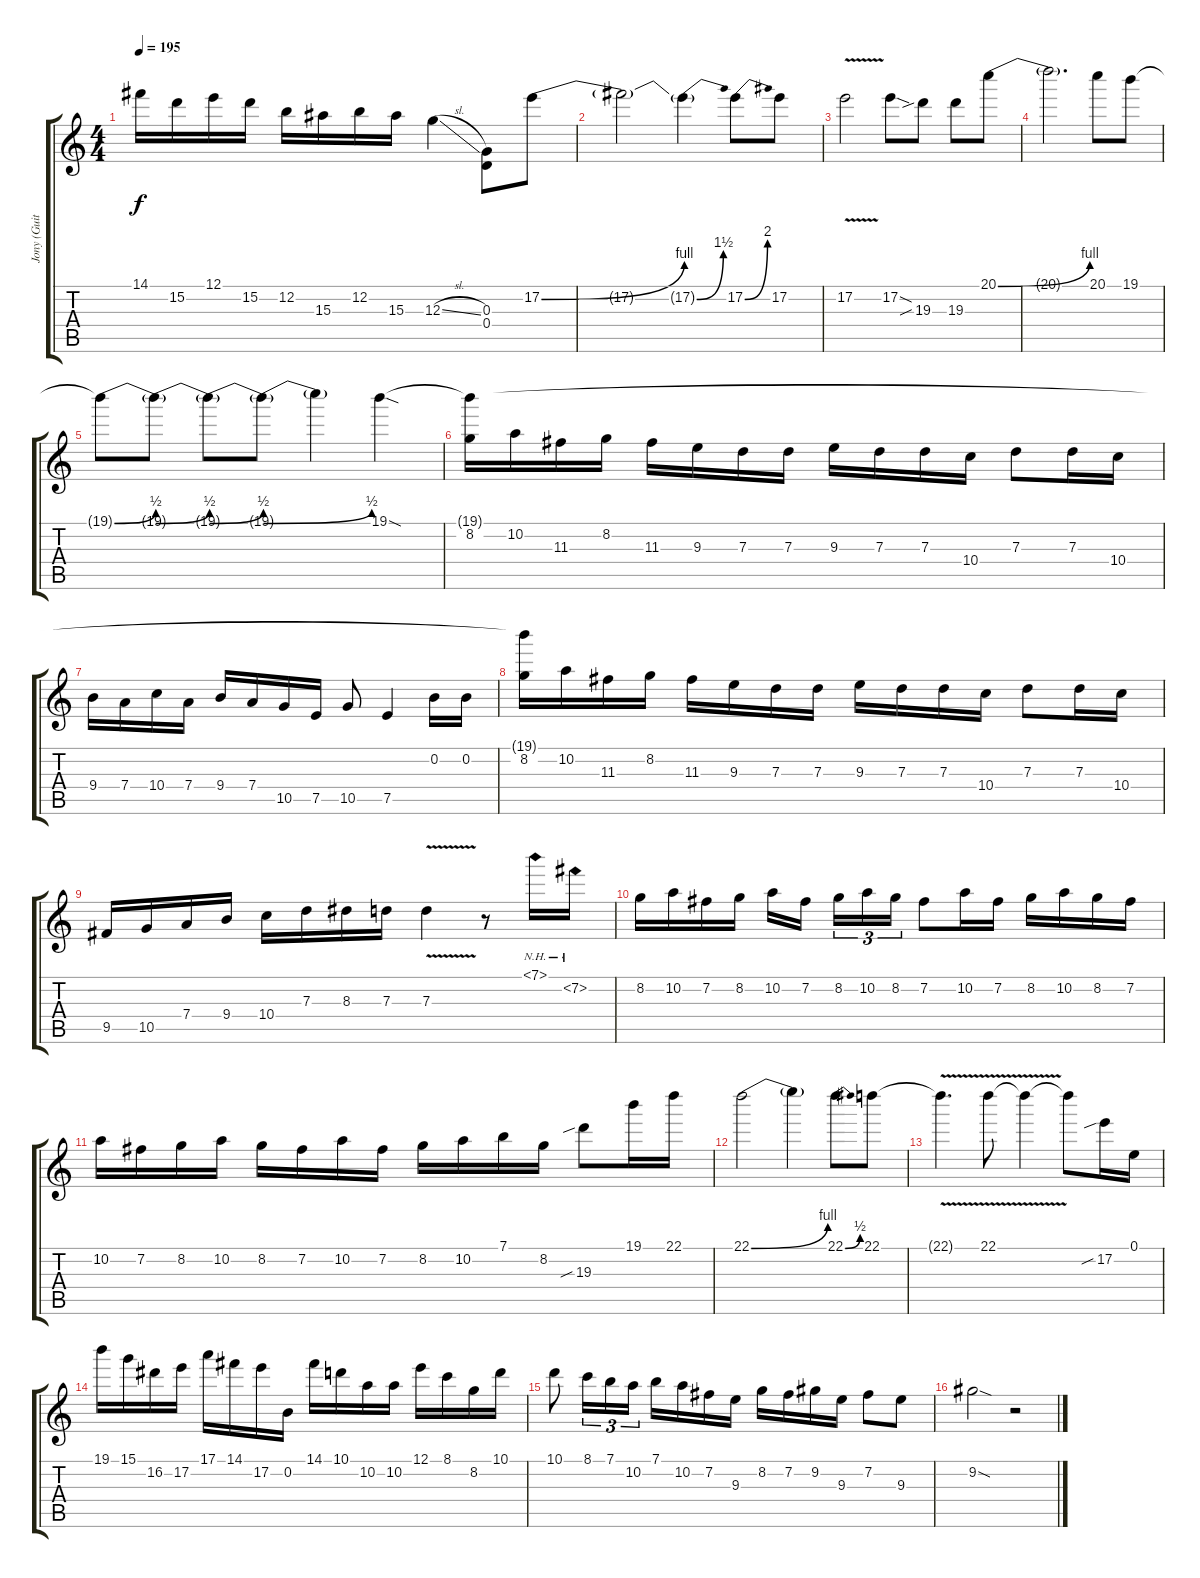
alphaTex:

\track ("Jony (Guitar)" "Jony (Guit") {instrument overdrivenguitar}
\staff {score tabs}
\tuning (E4 B3 G3 D3 A2 E2) {hide}
\ts (4 4)
\tempo 195
\clef g2
\ks c
14.1.16{dy f} 15.2.16 12.1.16 15.2.16 12.2.16 15.3.16 12.2.16 15.3.16 12.3{sl}.4 (0.3 0.4).8 17.2{be (bend 0 0 60 4)}.8 |
17.2{t}.2 17.2{be (bend 0 0 60 6) t}.4 17.2{be (bend 0 0 60 8)}.8 17.2.8 |
17.2{v}.2 17.2{sod}.8 19.3{sib}.8 19.3.8 20.1{be (bend 0 0 60 4)}.8 |
20.1{t}.2{d} 20.1.8 19.1.8 |
19.1{be (bend 0 0 60 2) t}.8 19.1{be (bend 0 0 60 2) t}.8 19.1{be (bend 0 0 60 2) t}.8 19.1{be (bend 0 0 60 2) t}.8 19.1{t}.4 19.1{sod}.4 |
(19.1{t} 8.2).16 10.2.16 11.3.16 8.2.16 11.3.16 9.3.16 7.3.16 7.3.16 9.3.16 7.3.16 7.3.16 10.4.16 7.3.8 7.3.16 10.4.16 |
9.4.16 7.4.16 10.4.16 7.4.16 9.4.16 7.4.16 10.5.16 7.5.16 10.5.8 7.5.4 0.2.16 0.2.16 |
(19.1{t} 8.2).16 10.2.16 11.3.16 8.2.16 11.3.16 9.3.16 7.3.16 7.3.16 9.3.16 7.3.16 7.3.16 10.4.16 7.3.8 7.3.16 10.4.16 |
9.5.16 10.5.16 7.4.16 9.4.16 10.4.16 7.3.16 8.3.16 7.3.16 7.3{v}.4 r.8 7.1{nh}.16 7.2{nh}.16 |
8.2.16 10.2.16 7.2.16 8.2.16 10.2.16 7.2.16{beam splitsecondary} 8.2.16{tu (3 2)} 10.2.16{tu (3 2)} 8.2.16{tu (3 2)} 7.2.8 10.2.16 7.2.16 8.2.16 10.2.16 8.2.16 7.2.16 |
10.2.16 7.2.16 8.2.16 10.2.16 8.2.16 7.2.16 10.2.16 7.2.16 8.2.16 10.2.16 7.1.16 8.2.16 19.3{sib}.8 19.1.16 22.1.16 |
22.1{be (bend 0 0 60 4)}.2 22.1{t}.4 22.1{be (bend 0 0 60 2)}.8 22.1.8 |
22.1{v t}.4{d} 22.1{v}.8 22.1{t}.4 22.1{t}.8 17.2{sib}.16 0.1.16 |
19.1.16 15.1.16 16.2.16 17.2.16 17.1.16 14.1.16 17.2.16 0.2.16 14.1.16 10.1.16 10.2.16 10.2.16 12.1.16 8.1.16 8.2.16 10.1.16 |
10.1.8 8.1.16{tu (3 2)} 7.1.16{tu (3 2)} 10.2.16{tu (3 2)} 7.1.16 10.2.16 7.2.16 9.3.16 8.2.16 7.2.16 9.2.16 9.3.16 7.2.8 9.3.8 |
9.2{sod}.2 r.2
